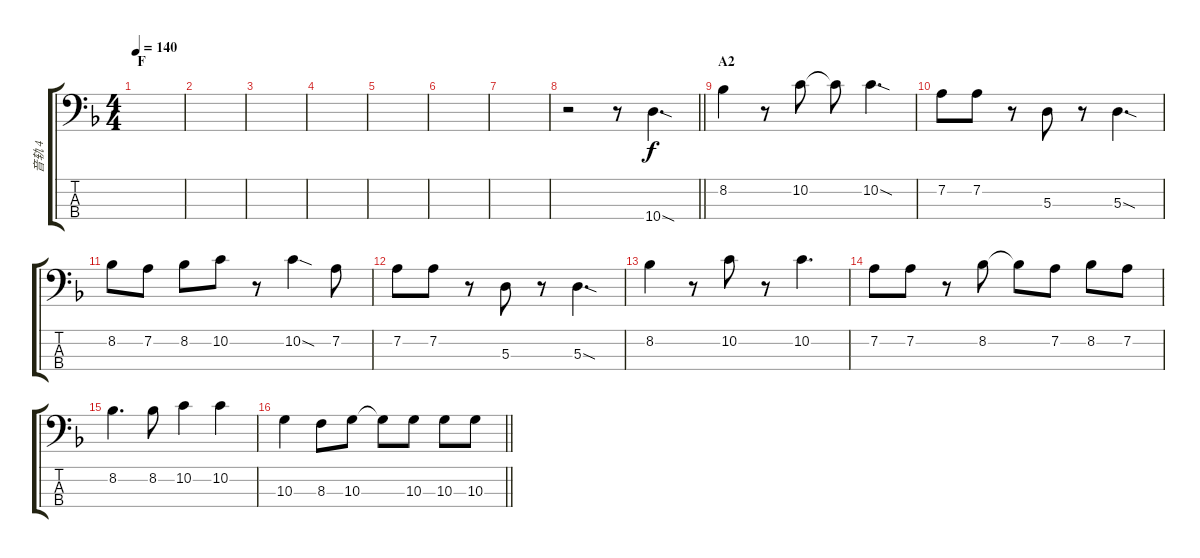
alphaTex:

\track ("音轨 4" "音轨 4") {instrument electricbassfinger}
\staff {score tabs}
\tuning (G2 D2 A1 E1) {hide}
\ts (4 4)
\section ("" "F")
\tempo 140
\clef f4
\ks f
|
|
|
|
|
|
|
\barLineRight lightlight
r.2 r.8 10.4{sod}.4{d} |
\section ("" "A2")
8.2.4 r.8 10.2.8 10.2{t}.8 10.2{sod}.4{d} |
7.2.8 7.2.8 r.8 5.3.8 r.8 5.3{sod}.4{d} |
8.2.8 7.2.8 8.2.8 10.2.8 r.8 10.2{sod}.4 7.2.8 |
7.2.8 7.2.8 r.8 5.3.8 r.8 5.3{sod}.4{d} |
8.2.4 r.8 10.2.8 r.8 10.2.4{d} |
7.2.8 7.2.8 r.8 8.2.8 8.2{t}.8 7.2.8 8.2.8 7.2.8 |
8.2.4{d} 8.2.8 10.2.4 10.2.4 |
\barLineRight lightlight
10.3.4 8.3.8 10.3.8 10.3{t}.8 10.3.8 10.3.8 10.3.8
